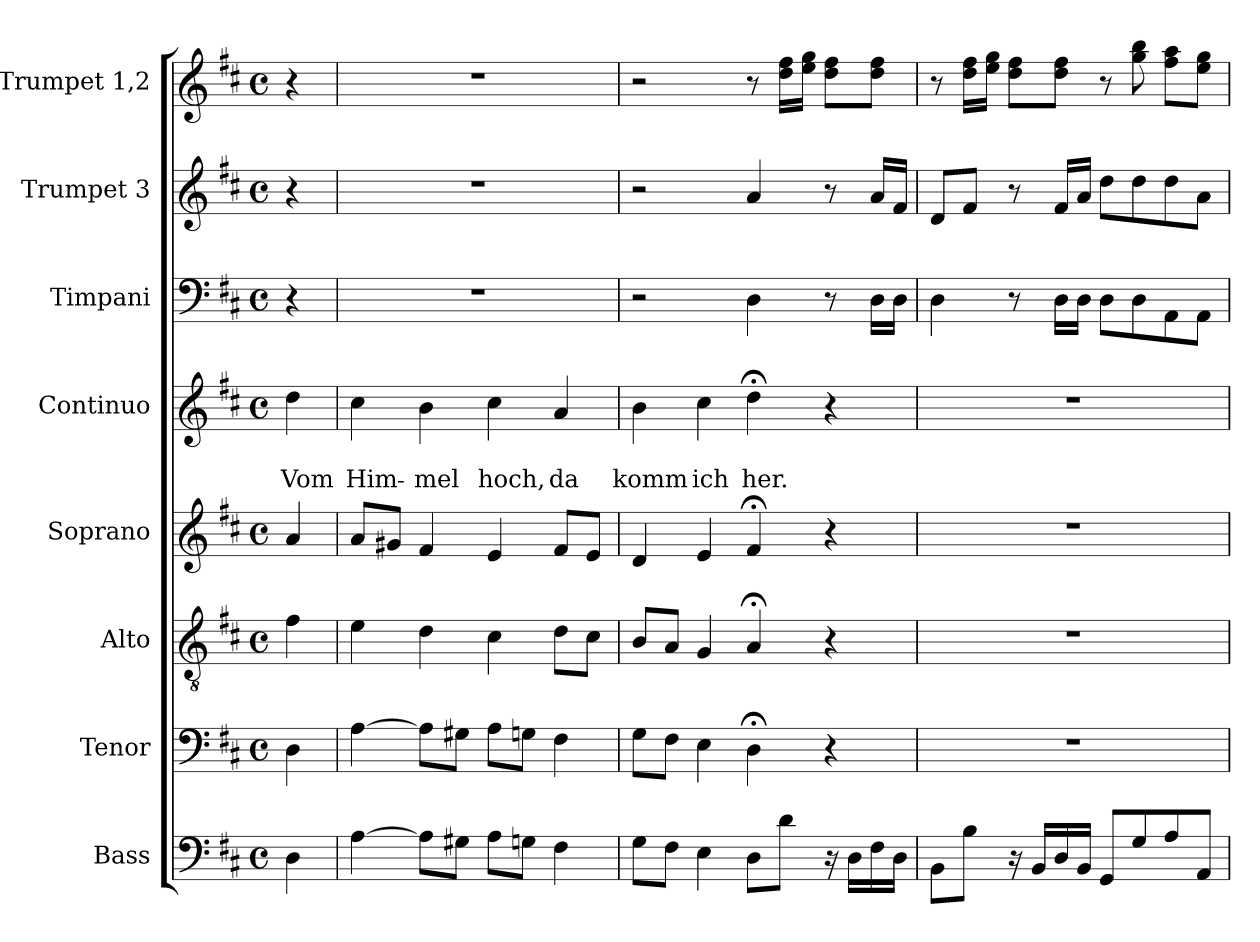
**kern	**kern	**kern	**kern	**kern	**text	**text	**kern	**kern	**kern
*part8	*part7	*part6	*part5	*part4	*part4	*part4	*part3	*part2	*part1
*staff8	*staff7	*staff6	*staff5	*staff4	*staff4	*staff4	*staff3	*staff2	*staff1
*I"Bass	*I"Tenor	*I"Alto	*I"Soprano	*I"Continuo	*	*	*I"Timpani	*I"Trumpet 3	*I"Trumpet 1,2
*I'B.	*I'T.	*I'A.	*I'S.	*	*	*	*	*	*
*clefF4	*clefF4	*clefGv2	*clefG2	*clefG2	*	*	*clefF4	*clefG2	*clefG2
*k[f#c#]	*k[f#c#]	*k[f#c#]	*k[f#c#]	*k[f#c#]	*	*	*k[f#c#]	*k[f#c#]	*k[f#c#]
*D:	*D:	*D:	*D:	*D:	*	*	*D:	*D:	*D:
*M4/4	*M4/4	*M4/4	*M4/4	*M4/4	*	*	*M4/4	*M4/4	*M4/4
*met(c)	*met(c)	*met(c)	*met(c)	*met(c)	*	*	*met(c)	*met(c)	*met(c)
=	=	=	=	=	=	=	=	=	=
4D\	4D\	4f#\	4a/	4dd\	.	Vom	4r	4r	4r
=1	=1	=1	=1	=1	=1	=1	=1	=1	=1
[4A\	[4A\	4e\	8a/L	4cc#\	.	Him-	1r	1r	1r
.	.	.	8g#X/J	.	.	.	.	.	.
8A\L]	8A\L]	4d\	4f#/	4b\	.	-mel	.	.	.
8G#X\J	8G#X\J	.	.	.	.	.	.	.	.
8A\L	8A\L	4c#\	4e/	4cc#\	.	hoch,	.	.	.
8Gn\J	8Gn\J	.	.	.	.	.	.	.	.
4F#\	4F#\	8d\L	8f#/L	4a/	.	da	.	.	.
.	.	8c#\J	8e/J	.	.	.	.	.	.
=2	=2	=2	=2	=2	=2	=2	=2	=2	=2
8G\L	8G\L	8B/L	4d/	4b\	.	komm	2r	2r	2r
8F#\J	8F#\J	8A/J	.	.	.	.	.	.	.
4E\	4E\	4G/	4e/	4cc#\	.	ich	.	.	.
8D\L	4D;<\	4A;</	4f#;</	4dd;<\	.	her.	4D\	4a/	8r
8d\J	.	.	.	.	.	.	.	.	16dd\ 16ff#\LL
.	.	.	.	.	.	.	.	.	16ee\ 16gg\JJ
16r	4r	4r	4r	4r	.	.	8r	8r	8dd\ 8ff#\L
16D\LL	.	.	.	.	.	.	.	.	.
16F#\	.	.	.	.	.	.	16D\LL	16a/LL	8dd\ 8ff#\J
16D\JJ	.	.	.	.	.	.	16D\JJ	16f#/JJ	.
=3	=3	=3	=3	=3	=3	=3	=3	=3	=3
8BB\L	1r	1r	1r	1r	.	.	4D\	8d/L	8r
8B\J	.	.	.	.	.	.	.	8f#/J	16dd\ 16ff#\LL
.	.	.	.	.	.	.	.	.	16ee\ 16gg\JJ
16r	.	.	.	.	.	.	8r	8r	8dd\ 8ff#\L
16BB/LL	.	.	.	.	.	.	.	.	.
16D/	.	.	.	.	.	.	16D\LL	16f#/LL	8dd\ 8ff#\J
16BB/JJ	.	.	.	.	.	.	16D\JJ	16a/JJ	.
8GG/L	.	.	.	.	.	.	8D\L	8dd\L	8r
8G/	.	.	.	.	.	.	8D\	8dd\	8gg\ 8bb\
8A/	.	.	.	.	.	.	8AA\	8dd\	8ff#\ 8aa\L
8AA/J	.	.	.	.	.	.	8AA\J	8a\J	8ee\ 8gg\J
=	=	=	=	=	=	=	=	=	=
*-	*-	*-	*-	*-	*-	*-	*-	*-	*-
